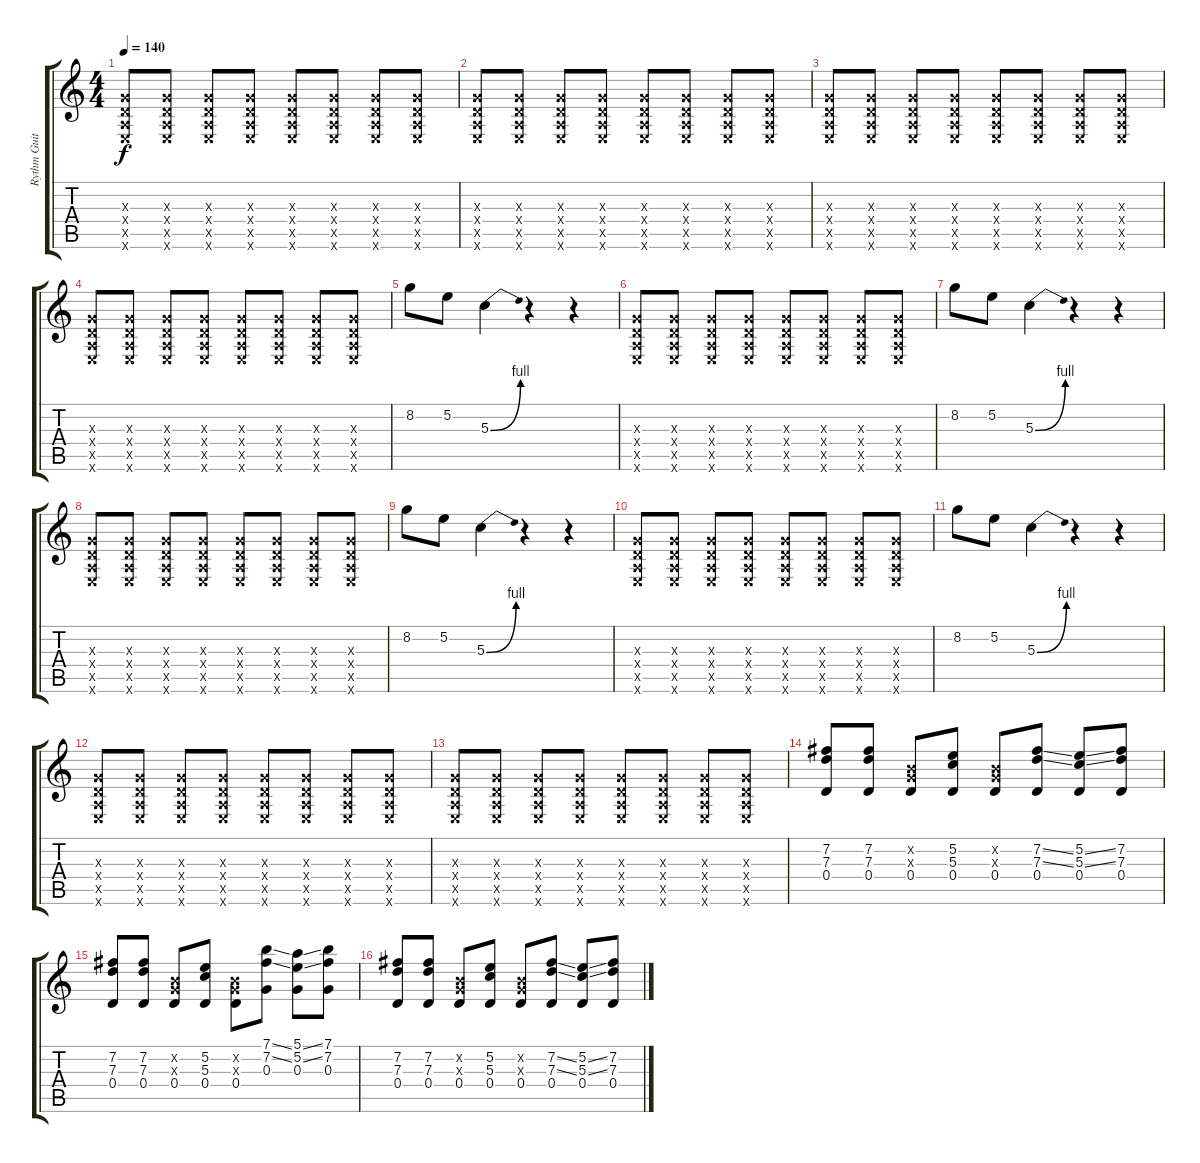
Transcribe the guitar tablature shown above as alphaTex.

\track ("Rythm Guitar" "Rythm Guit") {instrument electricguitarjazz}
\staff {score tabs}
\tuning (E4 B3 G3 D3 A2 E2) {hide}
\ts (4 4)
\tempo 140
\clef g2
\ks c
(0.3{x} 0.4{x} 0.5{x} 0.6{x}).8{dy f} (0.3{x} 0.4{x} 0.5{x} 0.6{x}).8 (0.3{x} 0.4{x} 0.5{x} 0.6{x}).8 (0.3{x} 0.4{x} 0.5{x} 0.6{x}).8 (0.3{x} 0.4{x} 0.5{x} 0.6{x}).8 (0.3{x} 0.4{x} 0.5{x} 0.6{x}).8 (0.3{x} 0.4{x} 0.5{x} 0.6{x}).8 (0.3{x} 0.4{x} 0.5{x} 0.6{x}).8 |
(0.3{x} 0.4{x} 0.5{x} 0.6{x}).8 (0.3{x} 0.4{x} 0.5{x} 0.6{x}).8 (0.3{x} 0.4{x} 0.5{x} 0.6{x}).8 (0.3{x} 0.4{x} 0.5{x} 0.6{x}).8 (0.3{x} 0.4{x} 0.5{x} 0.6{x}).8 (0.3{x} 0.4{x} 0.5{x} 0.6{x}).8 (0.3{x} 0.4{x} 0.5{x} 0.6{x}).8 (0.3{x} 0.4{x} 0.5{x} 0.6{x}).8 |
(0.3{x} 0.4{x} 0.5{x} 0.6{x}).8 (0.3{x} 0.4{x} 0.5{x} 0.6{x}).8 (0.3{x} 0.4{x} 0.5{x} 0.6{x}).8 (0.3{x} 0.4{x} 0.5{x} 0.6{x}).8 (0.3{x} 0.4{x} 0.5{x} 0.6{x}).8 (0.3{x} 0.4{x} 0.5{x} 0.6{x}).8 (0.3{x} 0.4{x} 0.5{x} 0.6{x}).8 (0.3{x} 0.4{x} 0.5{x} 0.6{x}).8 |
(0.3{x} 0.4{x} 0.5{x} 0.6{x}).8 (0.3{x} 0.4{x} 0.5{x} 0.6{x}).8 (0.3{x} 0.4{x} 0.5{x} 0.6{x}).8 (0.3{x} 0.4{x} 0.5{x} 0.6{x}).8 (0.3{x} 0.4{x} 0.5{x} 0.6{x}).8 (0.3{x} 0.4{x} 0.5{x} 0.6{x}).8 (0.3{x} 0.4{x} 0.5{x} 0.6{x}).8 (0.3{x} 0.4{x} 0.5{x} 0.6{x}).8 |
8.2.8 5.2.8 5.3{be (bend 0 0 60 4)}.4 r.4 r.4 |
(0.3{x} 0.4{x} 0.5{x} 0.6{x}).8 (0.3{x} 0.4{x} 0.5{x} 0.6{x}).8 (0.3{x} 0.4{x} 0.5{x} 0.6{x}).8 (0.3{x} 0.4{x} 0.5{x} 0.6{x}).8 (0.3{x} 0.4{x} 0.5{x} 0.6{x}).8 (0.3{x} 0.4{x} 0.5{x} 0.6{x}).8 (0.3{x} 0.4{x} 0.5{x} 0.6{x}).8 (0.3{x} 0.4{x} 0.5{x} 0.6{x}).8 |
8.2.8 5.2.8 5.3{be (bend 0 0 60 4)}.4 r.4 r.4 |
(0.3{x} 0.4{x} 0.5{x} 0.6{x}).8 (0.3{x} 0.4{x} 0.5{x} 0.6{x}).8 (0.3{x} 0.4{x} 0.5{x} 0.6{x}).8 (0.3{x} 0.4{x} 0.5{x} 0.6{x}).8 (0.3{x} 0.4{x} 0.5{x} 0.6{x}).8 (0.3{x} 0.4{x} 0.5{x} 0.6{x}).8 (0.3{x} 0.4{x} 0.5{x} 0.6{x}).8 (0.3{x} 0.4{x} 0.5{x} 0.6{x}).8 |
8.2.8 5.2.8 5.3{be (bend 0 0 60 4)}.4 r.4 r.4 |
(0.3{x} 0.4{x} 0.5{x} 0.6{x}).8 (0.3{x} 0.4{x} 0.5{x} 0.6{x}).8 (0.3{x} 0.4{x} 0.5{x} 0.6{x}).8 (0.3{x} 0.4{x} 0.5{x} 0.6{x}).8 (0.3{x} 0.4{x} 0.5{x} 0.6{x}).8 (0.3{x} 0.4{x} 0.5{x} 0.6{x}).8 (0.3{x} 0.4{x} 0.5{x} 0.6{x}).8 (0.3{x} 0.4{x} 0.5{x} 0.6{x}).8 |
8.2.8 5.2.8 5.3{be (bend 0 0 60 4)}.4 r.4 r.4 |
(0.3{x} 0.4{x} 0.5{x} 0.6{x}).8 (0.3{x} 0.4{x} 0.5{x} 0.6{x}).8 (0.3{x} 0.4{x} 0.5{x} 0.6{x}).8 (0.3{x} 0.4{x} 0.5{x} 0.6{x}).8 (0.3{x} 0.4{x} 0.5{x} 0.6{x}).8 (0.3{x} 0.4{x} 0.5{x} 0.6{x}).8 (0.3{x} 0.4{x} 0.5{x} 0.6{x}).8 (0.3{x} 0.4{x} 0.5{x} 0.6{x}).8 |
(0.3{x} 0.4{x} 0.5{x} 0.6{x}).8 (0.3{x} 0.4{x} 0.5{x} 0.6{x}).8 (0.3{x} 0.4{x} 0.5{x} 0.6{x}).8 (0.3{x} 0.4{x} 0.5{x} 0.6{x}).8 (0.3{x} 0.4{x} 0.5{x} 0.6{x}).8 (0.3{x} 0.4{x} 0.5{x} 0.6{x}).8 (0.3{x} 0.4{x} 0.5{x} 0.6{x}).8 (0.3{x} 0.4{x} 0.5{x} 0.6{x}).8 |
(7.2 7.3 0.4).8 (7.2 7.3 0.4).8 (0.2{x} 0.3{x} 0.4).8 (5.2 5.3 0.4).8 (0.2{x} 0.3{x} 0.4).8 (7.2{ss} 7.3{ss} 0.4).8 (5.2{ss} 5.3{ss} 0.4).8 (7.2 7.3 0.4).8 |
(7.2 7.3 0.4).8 (7.2 7.3 0.4).8 (0.2{x} 0.3{x} 0.4).8 (5.2 5.3 0.4).8 (0.2{x} 0.3{x} 0.4).8 (7.1{ss} 7.2{ss} 0.3).8 (5.1{ss} 5.2{ss} 0.3).8 (7.1 7.2 0.3).8 |
(7.2 7.3 0.4).8 (7.2 7.3 0.4).8 (0.2{x} 0.3{x} 0.4).8 (5.2 5.3 0.4).8 (0.2{x} 0.3{x} 0.4).8 (7.2{ss} 7.3{ss} 0.4).8 (5.2{ss} 5.3{ss} 0.4).8 (7.2 7.3 0.4).8
